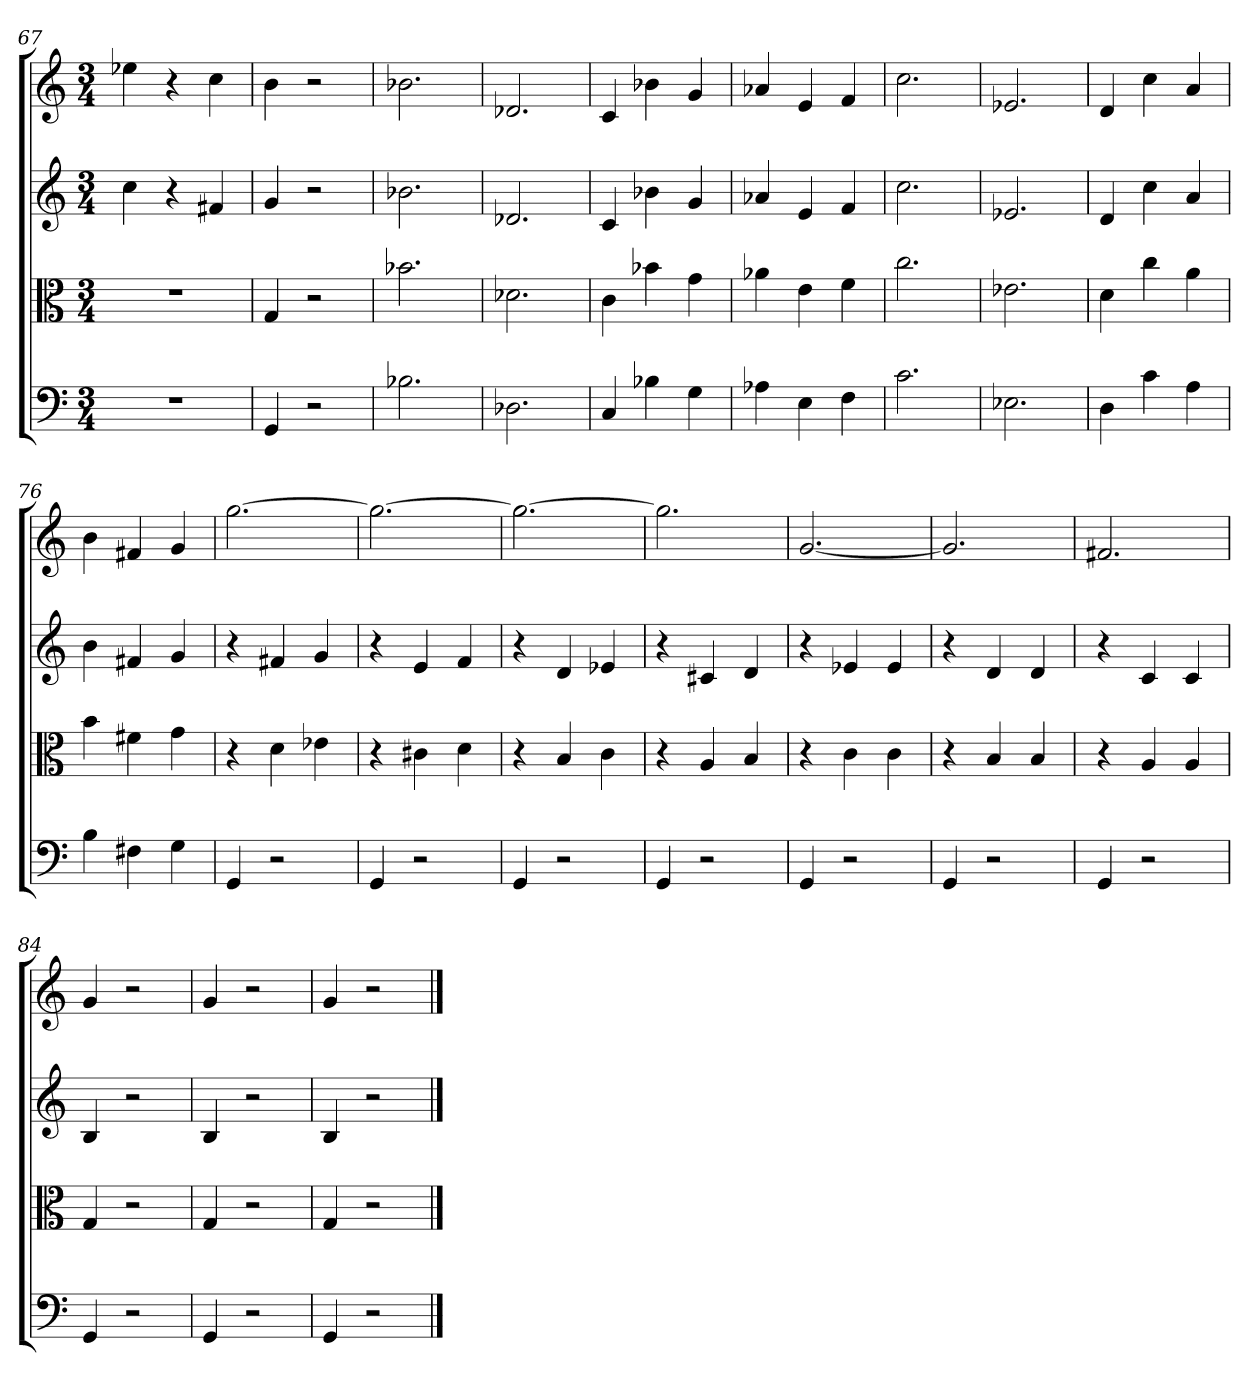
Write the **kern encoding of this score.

**kern	**kern	**kern	**kern
*part4	*part3	*part2	*part1
*staff4	*staff3	*staff2	*staff1
*clefF4	*clefC3	*	*
*k[]	*k[]	*k[]	*k[]
*C:	*C:	*C:	*C:
*M3/4	*M3/4	*M3/4	*M3/4
=67	=67	=67	=67
2.r	2.r	4cc	4ee-X
.	.	4r	4r
.	.	4f#X	4cc
=68	=68	=68	=68
4GG	4G	4g	4b
2r	2r	2r	2r
=69	=69	=69	=69
2.B-X	2.b-X	2.b-X	2.b-X
=70	=70	=70	=70
2.D-X	2.d-X	2.d-X	2.d-X
=71	=71	=71	=71
4C	4c	4c	4c
4B-X	4b-X	4b-X	4b-X
4G	4g	4g	4g
=72	=72	=72	=72
4A-X	4a-X	4a-X	4a-X
4E	4e	4e	4e
4F	4f	4f	4f
=73	=73	=73	=73
2.c	2.cc	2.cc	2.cc
=74	=74	=74	=74
2.E-X	2.e-X	2.e-X	2.e-X
=75	=75	=75	=75
4D	4d	4d	4d
4c	4cc	4cc	4cc
4A	4a	4a	4a
=76	=76	=76	=76
4B	4b	4b	4b
4F#X	4f#X	4f#X	4f#X
4G	4g	4g	4g
=77	=77	=77	=77
4GG	4r	4r	[2.gg
2r	4d	4f#X	.
.	4e-X	4g	.
=78	=78	=78	=78
4GG	4r	4r	2.gg_
2r	4c#X	4e	.
.	4d	4f	.
=79	=79	=79	=79
4GG	4r	4r	2.gg_
2r	4B	4d	.
.	4c	4e-X	.
=80	=80	=80	=80
4GG	4r	4r	2.gg]
2r	4A	4c#X	.
.	4B	4d	.
=81	=81	=81	=81
4GG	4r	4r	[2.g
2r	4c	4e-X	.
.	4c	4e-	.
=82	=82	=82	=82
4GG	4r	4r	2.g]
2r	4B	4d	.
.	4B	4d	.
=83	=83	=83	=83
4GG	4r	4r	2.f#X
2r	4A	4c	.
.	4A	4c	.
=84	=84	=84	=84
4GG	4G	4B	4g
2r	2r	2r	2r
=85	=85	=85	=85
4GG	4G	4B	4g
2r	2r	2r	2r
=86	=86	=86	=86
4GG	4G	4B	4g
2r	2r	2r	2r
==	==	==	==
*-	*-	*-	*-
